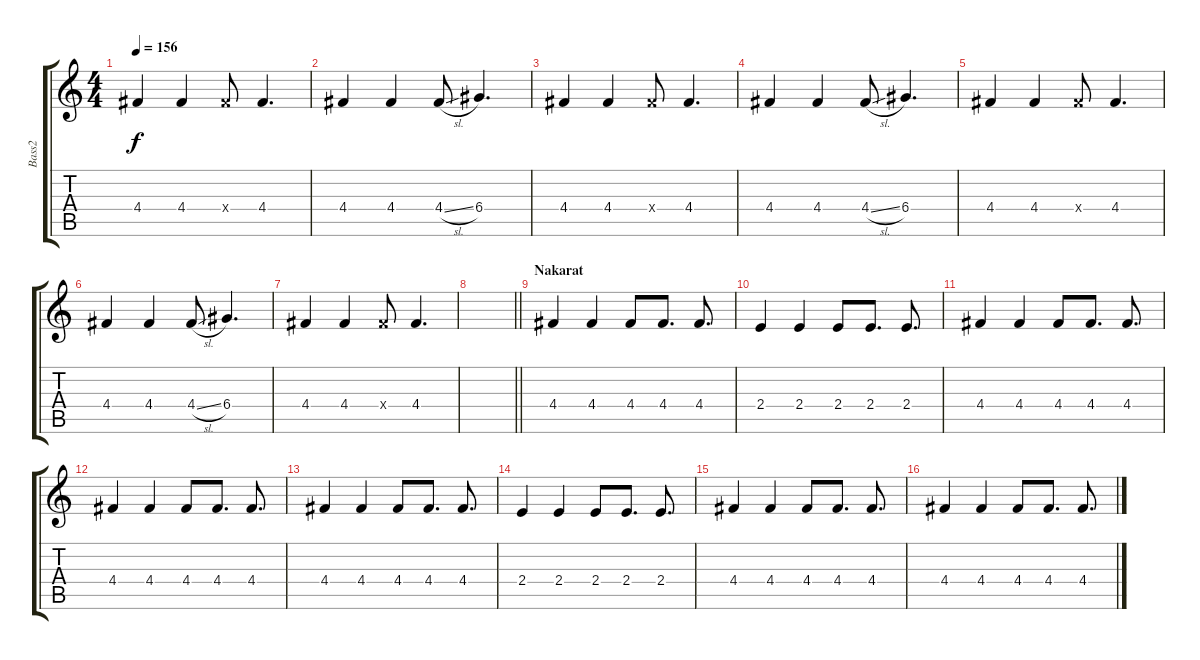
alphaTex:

\track ("Bass2" "Bass2") {instrument electricbassfinger}
\staff {score tabs}
\tuning (E4 B3 G3 D3 A2 E2) {hide}
\ts (4 4)
\tempo 156
\clef g2
\ks c
4.4.4{dy f} 4.4.4 4.4{x}.8 4.4.4{d} |
4.4.4 4.4.4 4.4{sl}.8 6.4.4{d} |
4.4.4 4.4.4 4.4{x}.8 4.4.4{d} |
4.4.4 4.4.4 4.4{sl}.8 6.4.4{d} |
4.4.4 4.4.4 4.4{x}.8 4.4.4{d} |
4.4.4 4.4.4 4.4{sl}.8 6.4.4{d} |
4.4.4 4.4.4 4.4{x}.8 4.4.4{d} |
\barLineRight lightlight
|
\section ("" "Nakarat")
4.4.4 4.4.4 4.4.8 4.4.8{d} 4.4.8{d} |
2.4.4 2.4.4 2.4.8 2.4.8{d} 2.4.8{d} |
4.4.4 4.4.4 4.4.8 4.4.8{d} 4.4.8{d} |
4.4.4 4.4.4 4.4.8 4.4.8{d} 4.4.8{d} |
4.4.4 4.4.4 4.4.8 4.4.8{d} 4.4.8{d} |
2.4.4 2.4.4 2.4.8 2.4.8{d} 2.4.8{d} |
4.4.4 4.4.4 4.4.8 4.4.8{d} 4.4.8{d} |
4.4.4 4.4.4 4.4.8 4.4.8{d} 4.4.8{d}
